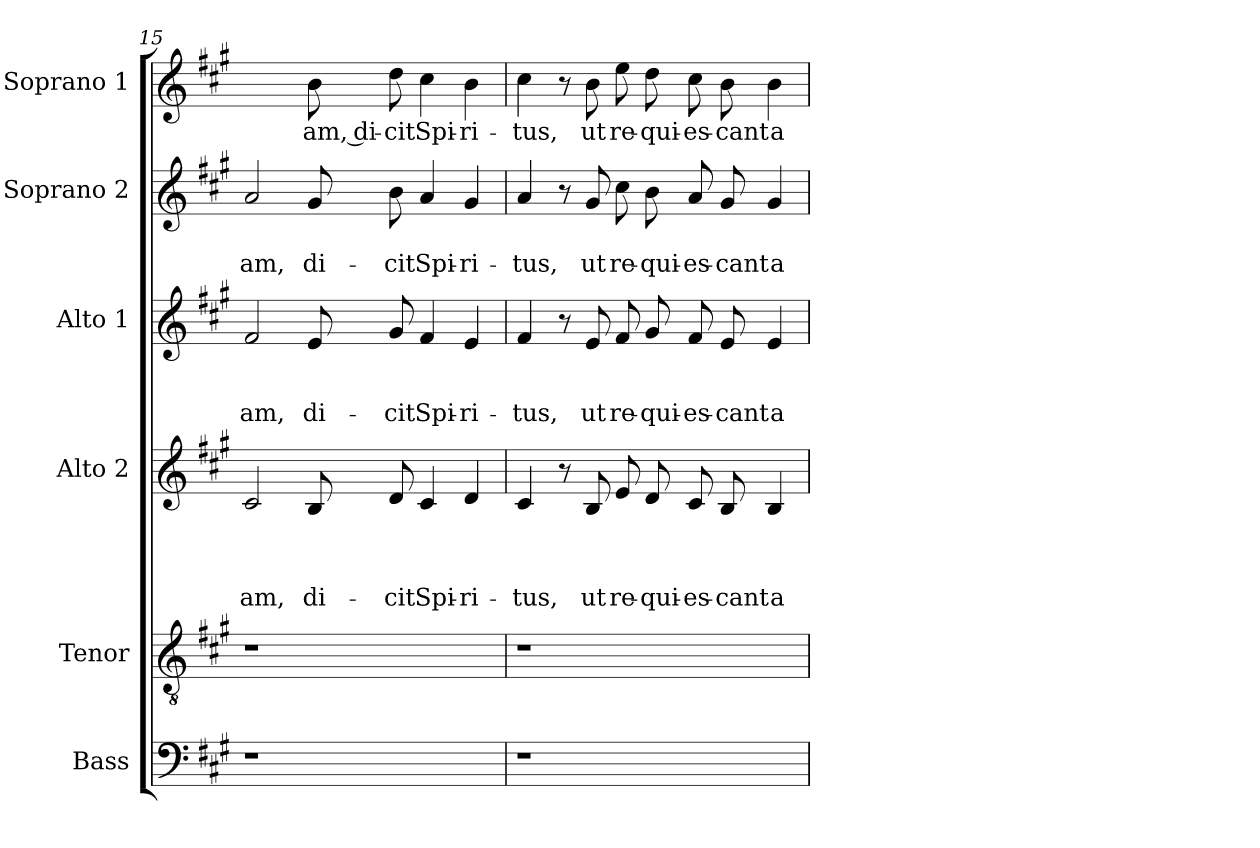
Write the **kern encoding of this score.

**kern	**kern	**kern	**text	**text	**text	**text	**kern	**text	**text	**text	**kern	**text	**text	**kern	**text
*part6	*part5	*part4	*part4	*part4	*part4	*part4	*part3	*part3	*part3	*part3	*part2	*part2	*part2	*part1	*part1
*staff6	*staff5	*staff4	*staff4	*staff4	*staff4	*staff4	*staff3	*staff3	*staff3	*staff3	*staff2	*staff2	*staff2	*staff1	*staff1
*I"Bass	*I"Tenor	*I"Alto 2	*	*	*	*	*I"Alto 1	*	*	*	*I"Soprano 2	*	*	*I"Soprano 1	*
*clefF4	*clefGv2	*clefG2	*	*	*	*	*clefG2	*	*	*	*clefG2	*	*	*clefG2	*
*k[f#c#g#]	*k[f#c#g#]	*k[f#c#g#]	*	*	*	*	*k[f#c#g#]	*	*	*	*k[f#c#g#]	*	*	*k[f#c#g#]	*
*A:	*A:	*A:	*	*	*	*	*A:	*	*	*	*A:	*	*	*A:	*
=15	=15	=15	=15	=15	=15	=15	=15	=15	=15	=15	=15	=15	=15	=15	=15
!	!	!	!	!	!	!LO:LY:b	!	!	!	!LO:LY:b	!	!	!LO:LY:b	!	!
1r	1r	2c#/	.	.	.	-am,	2f#/	.	.	-am,	2a/	.	-am,	2ryy	.
!	!	!	!	!	!	!LO:LY:b	!	!	!	!LO:LY:b	!	!	!LO:LY:b	!	!LO:LY:b:rj
.	.	8B/	.	.	.	di-	8e/	.	.	di-	8g#/	.	di-	8b\	-am, di-
!	!	!	!	!	!	!LO:LY:b	!	!	!	!LO:LY:b	!	!	!LO:LY:b	!	!LO:LY:b
.	.	8d/	.	.	.	-cit	8g#/	.	.	-cit	8b\	.	-cit	8dd\	-cit
!	!	!	!	!	!	!LO:LY:b	!	!	!	!LO:LY:b	!	!	!LO:LY:b	!	!LO:LY:b
.	.	4c#/	.	.	.	Spi-	4f#/	.	.	Spi-	4a/	.	Spi-	4cc#\	Spi-
!	!	!	!	!	!	!LO:LY:b	!	!	!	!LO:LY:b	!	!	!LO:LY:b	!	!LO:LY:b
4ryy	4ryy	4d/	.	.	.	-ri-	4e/	.	.	-ri-	4g#/	.	-ri-	4b\	-ri-
=16	=16	=16	=16	=16	=16	=16	=16	=16	=16	=16	=16	=16	=16	=16	=16
!	!	!	!	!	!	!LO:LY:b	!	!	!	!LO:LY:b	!	!	!LO:LY:b	!	!LO:LY:b
1r	1r	4c#/	.	.	.	-tus,	4f#/	.	.	-tus,	4a/	.	-tus,	4cc#\	-tus,
.	.	8r	.	.	.	.	8r	.	.	.	8r	.	.	8r	.
!	!	!	!	!	!	!LO:LY:b	!	!	!	!LO:LY:b	!	!	!LO:LY:b	!	!LO:LY:b
.	.	8B/	.	.	.	ut	8e/	.	.	ut	8g#/	.	ut	8b\	ut
!	!	!	!	!	!	!LO:LY:b	!	!	!	!LO:LY:b	!	!	!LO:LY:b	!	!LO:LY:b
.	.	8e/	.	.	.	re-	8f#/	.	.	re-	8cc#\	.	re-	8ee\	re-
!	!	!	!	!	!	!LO:LY:b	!	!	!	!LO:LY:b	!	!	!LO:LY:b	!	!LO:LY:b
.	.	8d/	.	.	.	-qui-	8g#/	.	.	-qui-	8b\	.	-qui-	8dd\	-qui-
!	!	!	!	!	!	!LO:LY:b	!	!	!	!LO:LY:b	!	!	!LO:LY:b	!	!LO:LY:b
.	.	8c#/	.	.	.	-es-	8f#/	.	.	-es-	8a/	.	-es-	8cc#\	-es-
!	!	!	!	!	!	!LO:LY:b	!	!	!	!LO:LY:b	!	!	!LO:LY:b	!	!LO:LY:b
.	.	8B/	.	.	.	-cant	8e/	.	.	-cant	8g#/	.	-cant	8b\	-cant
!	!	!	!	!	!	!LO:LY:b	!	!	!	!LO:LY:b	!	!	!LO:LY:b	!	!LO:LY:b
4ryy	4ryy	4B/	.	.	.	a	4e/	.	.	a	4g#/	.	a	4b\	a
=	=	=	=	=	=	=	=	=	=	=	=	=	=	=	=
*-	*-	*-	*-	*-	*-	*-	*-	*-	*-	*-	*-	*-	*-	*-	*-
